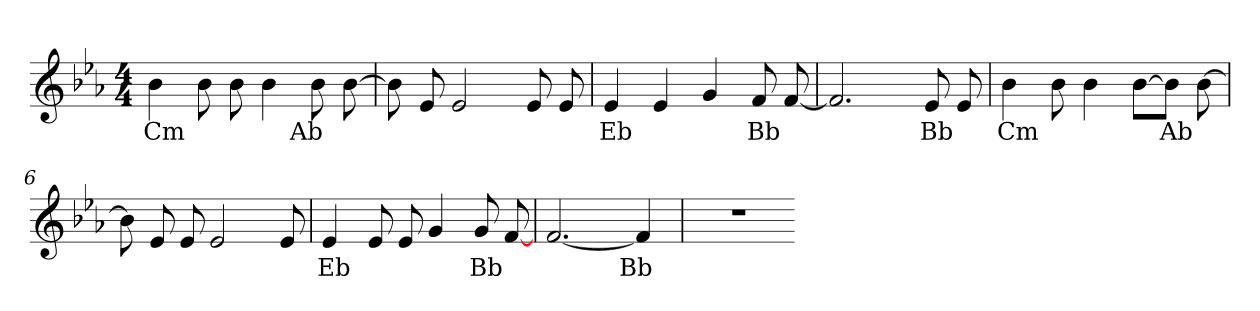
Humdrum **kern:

**kern	**text
*part1	*part1
*staff1	*staff1
*clefG2	*
*k[b-e-a-]	*
*M4/4	*
=1	=1
4b-	Cm
8b-	.
8b-	.
4b-	.
8b-	Ab
[8b-	.
=2	=2
8b-]	.
8e-	.
2e-	.
8e-	.
8e-	.
=3	=3
4e-	Eb
4e-	.
4g	.
8f	Bb
[8f	.
=4	=4
2.f]	.
8e-	Bb
8e-	.
=5	=5
4b-	Cm
8b-	.
4b-	.
[8b-L	.
8b-J]	Ab
[8b-	.
=6	=6
8b-]	.
8e-	.
8e-	.
2e-	.
8e-	.
=7	=7
4e-	Eb
8e-	.
8e-	.
4g	.
8g	Bb
[8f	.
=8	=8
[2.f	.
4f]	Bb
=9	=9
1r	.
=-	=-
*-	*-
